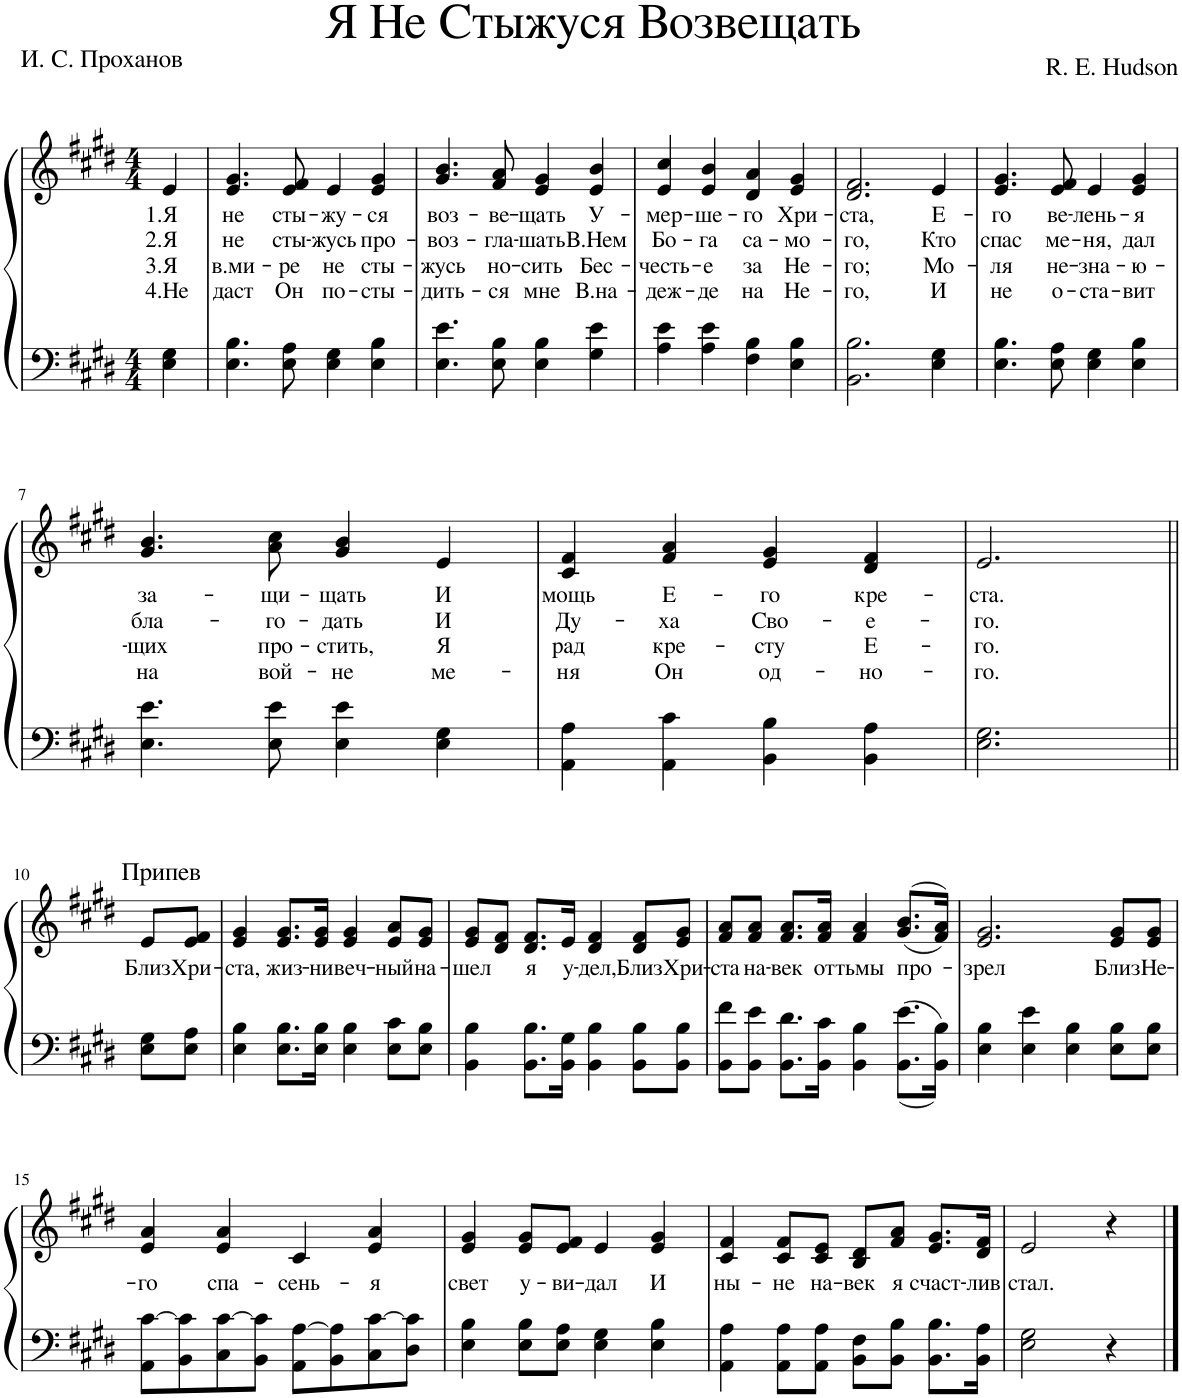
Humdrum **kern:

**kern	**kern	**text	**text	**text	**text
*part1	*part1	*part1	*part1	*part1	*part1
*staff2	*staff1	*staff1	*staff1	*staff1	*staff1
*I"Piano	*	*	*	*	*
*I'Pno.	*	*	*	*	*
*clefF4	*clefG2	*	*	*	*
*k[f#c#g#d#]	*k[f#c#g#d#]	*	*	*	*
*M4/4	*M4/4	*	*	*	*
=1	=1	=1	=1	=1	=1
!	!	!LO:LY:b	!LO:LY:b	!LO:LY:b	!LO:LY:b
4E\ 4G#\	4e/	1.Я	2.Я	3.Я	4.Не
=2	=2	=2	=2	=2	=2
!	!	!LO:LY:b	!LO:LY:b	!LO:LY:b	!LO:LY:b
4.E\ 4.B\	4.e/ 4.g#/	не	не	в.ми-	даст
!	!	!LO:LY:b	!LO:LY:b	!LO:LY:b	!LO:LY:b
8E\ 8A\	8e/ 8f#/	сты-	сты-	-ре	Он
!	!	!LO:LY:b	!LO:LY:b	!LO:LY:b	!LO:LY:b
4E\ 4G#\	4e/	-жу-	-жусь	не	по-
!	!	!LO:LY:b	!LO:LY:b	!LO:LY:b	!LO:LY:b
4E\ 4B\	4e/ 4g#/	-ся	про-	сты-	-сты-
=3	=3	=3	=3	=3	=3
!	!	!LO:LY:b	!LO:LY:b	!LO:LY:b	!LO:LY:b
4.E\ 4.e\	4.g#/ 4.b/	воз-	-воз-	-жусь	-дить-
!	!	!LO:LY:b	!LO:LY:b	!LO:LY:b	!LO:LY:b
8E\ 8B\	8f#/ 8a/	-ве-	-гла-	но-	-ся
!	!	!LO:LY:b	!LO:LY:b	!LO:LY:b	!LO:LY:b
4E\ 4B\	4e/ 4g#/	-щать	-шать	-сить	мне
!	!	!LO:LY:b	!LO:LY:b	!LO:LY:b	!LO:LY:b
4G#\ 4e\	4e/ 4b/	У-	В.Нем	Бес-	В.на-
=4	=4	=4	=4	=4	=4
!	!	!LO:LY:b	!LO:LY:b	!LO:LY:b	!LO:LY:b
4A\ 4e\	4e/ 4cc#/	-мер-	Бо-	-честь-	-деж-
!	!	!LO:LY:b	!LO:LY:b	!LO:LY:b	!LO:LY:b
4A\ 4e\	4e/ 4b/	-шe-	-га	-е	-де
!	!	!LO:LY:b	!LO:LY:b	!LO:LY:b	!LO:LY:b
4F#\ 4B\	4d#/ 4a/	-го	са-	за	на
!	!	!LO:LY:b	!LO:LY:b	!LO:LY:b	!LO:LY:b
4E\ 4B\	4e/ 4g#/	Хри-	-мо-	Не-	Не-
=5	=5	=5	=5	=5	=5
!	!	!LO:LY:b	!LO:LY:b	!LO:LY:b	!LO:LY:b
2.BB\ 2.B\	2.d#/ 2.f#/	-ста,	-го,	-го;	-го,
!	!	!LO:LY:b	!LO:LY:b	!LO:LY:b	!LO:LY:b
4E\ 4G#\	4e/	E-	Кто	Мо-	И
=6	=6	=6	=6	=6	=6
!	!	!LO:LY:b	!LO:LY:b	!LO:LY:b	!LO:LY:b
4.E\ 4.B\	4.e/ 4.g#/	-го	спас	-ля	не
!	!	!LO:LY:b	!LO:LY:b	!LO:LY:b	!LO:LY:b
8E\ 8A\	8e/ 8f#/	ве-	ме-	не-	о-
!	!	!LO:LY:b	!LO:LY:b	!LO:LY:b	!LO:LY:b
4E\ 4G#\	4e/	-лень-	-ня,	-зна-	-ста-
!	!	!LO:LY:b	!LO:LY:b	!LO:LY:b	!LO:LY:b
4E\ 4B\	4e/ 4g#/	-я	дал	-ю-	-вит
!!LO:LB:g=z
=7	=7	=7	=7	=7	=7
!	!	!LO:LY:b	!LO:LY:b	!LO:LY:b	!LO:LY:b
4.E\ 4.e\	4.g#/ 4.b/	за-	бла-	-щих	на
!	!	!LO:LY:b	!LO:LY:b	!LO:LY:b	!LO:LY:b
8E\ 8e\	8a\ 8cc#\	-щи-	-го-	про-	вой-
!	!	!LO:LY:b	!LO:LY:b	!LO:LY:b	!LO:LY:b
4E\ 4e\	4g#/ 4b/	-щать	-дать	-стить,	-не
!	!	!LO:LY:b	!LO:LY:b	!LO:LY:b	!LO:LY:b
4E\ 4G#\	4e/	И	И	Я	ме-
=8	=8	=8	=8	=8	=8
!	!	!LO:LY:b	!LO:LY:b	!LO:LY:b	!LO:LY:b
4AA\ 4A\	4c#/ 4f#/	мощь	Ду-	рад	-ня
!	!	!LO:LY:b	!LO:LY:b	!LO:LY:b	!LO:LY:b
4AA\ 4c#\	4f#/ 4a/	E-	-ха	кре-	Он
!	!	!LO:LY:b	!LO:LY:b	!LO:LY:b	!LO:LY:b
4BB\ 4B\	4e/ 4g#/	-го	Сво-	-сту	од-
!	!	!LO:LY:b	!LO:LY:b	!LO:LY:b	!LO:LY:b
4BB\ 4A\	4d#/ 4f#/	кре-	-e-	E-	-но-
=9	=9	=9	=9	=9	=9
!	!	!LO:LY:b	!LO:LY:b	!LO:LY:b	!LO:LY:b
2.E\ 2.G#\	2.e/	-ста.	-го.	-го.	-го.
!!LO:LB:g=z
=10||	=10||	=10||	=10||	=10||	=10||
!	!LO:TX:a:t=Припев	!	!	!	!
!	!	!LO:LY:b	!	!	!
8E\ 8G#\L	8e/L	Близ	.	.	.
!	!	!LO:LY:b	!	!	!
8E\ 8A\J	8e/ 8f#/J	Хри-	.	.	.
=11	=11	=11	=11	=11	=11
!	!	!LO:LY:b	!	!	!
4E\ 4B\	4e/ 4g#/	-ста,	.	.	.
!	!	!LO:LY:b	!	!	!
8.E\ 8.B\L	8.e/ 8.g#/L	жиз-	.	.	.
!	!	!LO:LY:b	!	!	!
16E\ 16B\Jk	16e/ 16g#/Jk	-ни	.	.	.
!	!	!LO:LY:b	!	!	!
4E\ 4B\	4e/ 4g#/	веч-	.	.	.
!	!	!LO:LY:b	!	!	!
8E\ 8c#\L	8e/ 8a/L	-ный	.	.	.
!	!	!LO:LY:b	!	!	!
8E\ 8B\J	8e/ 8g#/J	на-	.	.	.
=12	=12	=12	=12	=12	=12
!	!	!LO:LY:b	!	!	!
4BB\ 4B\	8e/ 8g#/L	-шел	.	.	.
.	8d#/ 8f#/J	.	.	.	.
!	!	!LO:LY:b	!	!	!
8.BB\ 8.B\L	8.d#/ 8.f#/L	я	.	.	.
!	!	!LO:LY:b	!	!	!
16BB\ 16G#\Jk	16e/Jk	у-	.	.	.
!	!	!LO:LY:b	!	!	!
4BB\ 4B\	4d#/ 4f#/	-дел,	.	.	.
!	!	!LO:LY:b	!	!	!
8BB\ 8B\L	8d#/ 8f#/L	Близ	.	.	.
!	!	!LO:LY:b	!	!	!
8BB\ 8B\J	8e/ 8g#/J	Хри-	.	.	.
=13	=13	=13	=13	=13	=13
!	!	!LO:LY:b	!	!	!
8BB\ 8f#\L	8f#/ 8a/L	-ста	.	.	.
!	!	!LO:LY:b	!	!	!
8BB\ 8e\J	8f#/ 8a/J	на-	.	.	.
!	!	!LO:LY:b	!	!	!
8.BB\ 8.d#\L	8.f#/ 8.a/L	-век	.	.	.
!	!	!LO:LY:b	!	!	!
16BB\ 16c#\Jk	16f#/ 16a/Jk	от	.	.	.
!	!	!LO:LY:b	!	!	!
4BB\ 4B\	4f#/ 4a/	тьмы	.	.	.
!	!	!LO:LY:b	!	!	!
8.BB\ 8.e\L	(>(8.g#/ 8.b/L	про-	.	.	.
16BB\ 16B\Jk	16f#/ 16a/Jk))	.	.	.	.
=14	=14	=14	=14	=14	=14
!	!	!LO:LY:b	!	!	!
4E\ 4B\	2.e/ 2.g#/	-зрел	.	.	.
4E\ 4e\	.	.	.	.	.
4E\ 4B\	.	.	.	.	.
!	!	!LO:LY:b	!	!	!
8E\ 8B\L	8e/ 8g#/L	Близ	.	.	.
!	!	!LO:LY:b	!	!	!
8E\ 8B\J	8e/ 8g#/J	Не-	.	.	.
!!LO:LB:g=z
=15	=15	=15	=15	=15	=15
!	!	!LO:LY:b	!	!	!
8AA\ [8c#\L	4e/ 4a/	-го	.	.	.
8BB\ 8c#\]	.	.	.	.	.
!	!	!LO:LY:b	!	!	!
8C#\ [8c#\	4e/ 4a/	спа-	.	.	.
8BB\ 8c#\]J	.	.	.	.	.
!	!	!LO:LY:b	!	!	!
8AA\ [8A\L	4c#/	-сень-	.	.	.
8BB\ 8A\]	.	.	.	.	.
!	!	!LO:LY:b	!	!	!
8C#\ [8c#\	4e/ 4a/	-я	.	.	.
8D#\ 8c#\]J	.	.	.	.	.
=16	=16	=16	=16	=16	=16
!	!	!LO:LY:b	!	!	!
4E\ 4B\	4e/ 4g#/	свет	.	.	.
!	!	!LO:LY:b	!	!	!
8E\ 8B\L	8e/ 8g#/L	у-	.	.	.
!	!	!LO:LY:b	!	!	!
8E\ 8A\J	8e/ 8f#/J	-ви-	.	.	.
!	!	!LO:LY:b	!	!	!
4E\ 4G#\	4e/	-дал	.	.	.
!	!	!LO:LY:b	!	!	!
4E\ 4B\	4e/ 4g#/	И	.	.	.
=17	=17	=17	=17	=17	=17
!	!	!LO:LY:b	!	!	!
4AA\ 4A\	4c#/ 4f#/	ны-	.	.	.
!	!	!LO:LY:b	!	!	!
8AA\ 8A\L	8c#/ 8f#/L	-не	.	.	.
!	!	!LO:LY:b	!	!	!
8AA\ 8A\J	8c#/ 8e/J	на-	.	.	.
!	!	!LO:LY:b	!	!	!
8BB\ 8F#\L	8B/ 8d#/L	-век	.	.	.
!	!	!LO:LY:b	!	!	!
8BB\ 8B\J	8f#/ 8a/J	я	.	.	.
!	!	!LO:LY:b	!	!	!
8.BB\ 8.B\L	8.e/ 8.g#/L	счаст-	.	.	.
!	!	!LO:LY:b	!	!	!
16BB\ 16A\Jk	16d#/ 16f#/Jk	-лив	.	.	.
=18	=18	=18	=18	=18	=18
!	!	!LO:LY:b	!	!	!
2E\ 2G#\	2e/	стал.	.	.	.
4r	4r	.	.	.	.
==	==	==	==	==	==
*-	*-	*-	*-	*-	*-
